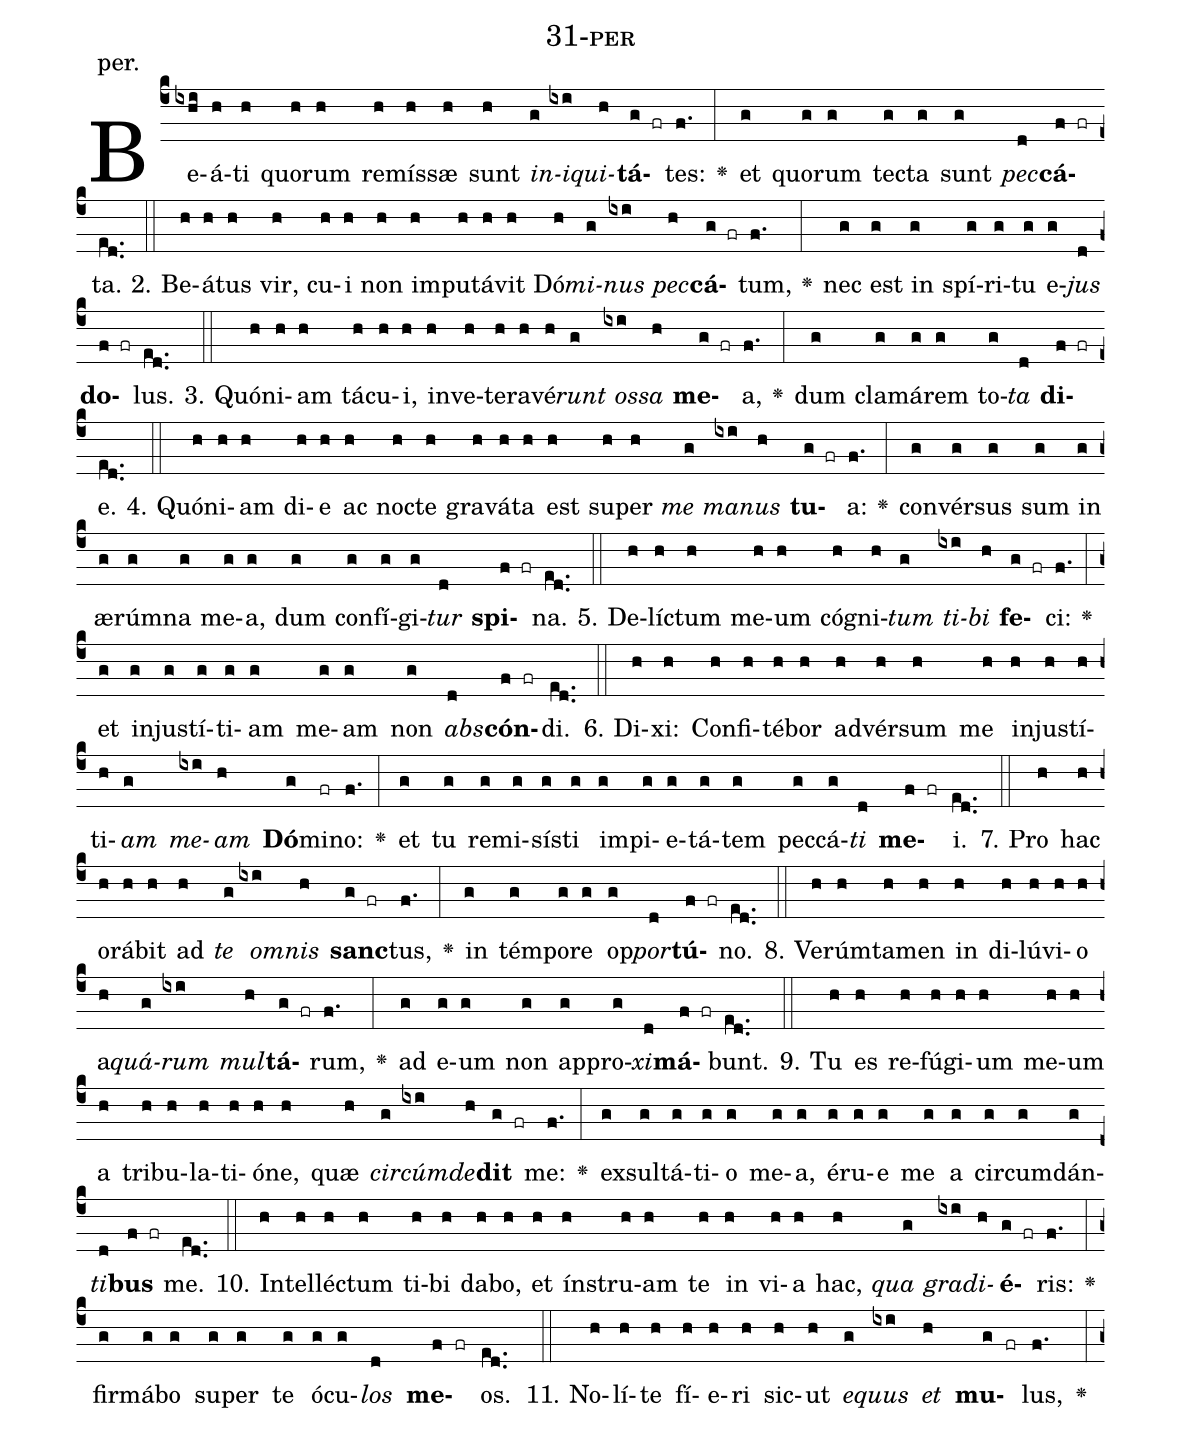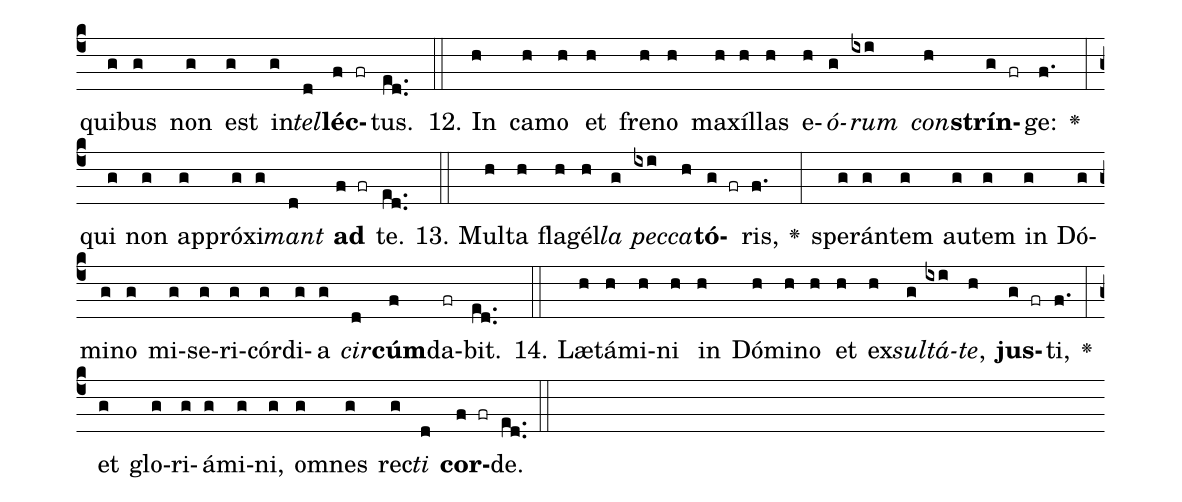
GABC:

name: 31-per;
annotation: per.;
%%
(c4)Be(ixhi)á(h)ti(h) quo(h)rum(h) re(h)mís(h)sæ(h) sunt(h) <i>in</i>(g)<i>i</i>(ixi)<i>qui</i>(h)<b>tá</b>(g fr)tes:(f.) <v>\greheightstar</v>(:) et(g) quo(g)rum(g) tec(g)ta(g) sunt(g) <i>pec</i>(d)<b>cá</b>(f fr)ta.(ed..) (::)
2. Be(h)á(h)tus(h) vir,(h) cu(h)i(h) non(h) im(h)pu(h)tá(h)vit(h) Dó(h)<i>mi</i>(g)<i>nus</i>(ixi) <i>pec</i>(h)<b>cá</b>(g fr)tum,(f.) <v>\greheightstar</v>(:) nec(g) est(g) in(g) spí(g)ri(g)tu(g) e(g)<i>jus</i>(d) <b>do</b>(f fr)lus.(ed..) (::)
3. Quón(h)i(h)am(h) tá(h)cu(h)i,(h) in(h)ve(h)te(h)ra(h)vé(h)<i>runt</i>(g) <i>os</i>(ixi)<i>sa</i>(h) <b>me</b>(g fr)a,(f.) <v>\greheightstar</v>(:) dum(g) cla(g)má(g)rem(g) to(g)<i>ta</i>(d) <b>di</b>(f fr)e.(ed..) (::)
4. Quón(h)i(h)am(h) di(h)e(h) ac(h) noc(h)te(h) gra(h)vá(h)ta(h) est(h) su(h)per(h) <i>me</i>(g) <i>ma</i>(ixi)<i>nus</i>(h) <b>tu</b>(g fr)a:(f.) <v>\greheightstar</v>(:) con(g)vér(g)sus(g) sum(g) in(g) æ(g)rúm(g)na(g) me(g)a,(g) dum(g) con(g)fí(g)gi(g)<i>tur</i>(d) <b>spi</b>(f fr)na.(ed..) (::)
5. De(h)líc(h)tum(h) me(h)um(h) có(h)gni(h)<i>tum</i>(g) <i>ti</i>(ixi)<i>bi</i>(h) <b>fe</b>(g fr)ci:(f.) <v>\greheightstar</v>(:) et(g) in(g)jus(g)tí(g)ti(g)am(g) me(g)am(g) non(g) <i>abs</i>(d)<b>cón</b>(f fr)di.(ed..) (::)
6. Di(h)xi:(h) Con(h)fi(h)té(h)bor(h) ad(h)vér(h)sum(h) me(h) in(h)jus(h)tí(h)ti(h)<i>am</i>(g) <i>me</i>(ixi)<i>am</i>(h) <b>Dó</b>(g)mi(fr)no:(f.) <v>\greheightstar</v>(:) et(g) tu(g) re(g)mi(g)sís(g)ti(g) im(g)pi(g)e(g)tá(g)tem(g) pec(g)cá(g)<i>ti</i>(d) <b>me</b>(f fr)i.(ed..) (::)
7. Pro(h) hac(h) o(h)rá(h)bit(h) ad(h) <i>te</i>(g) <i>om</i>(ixi)<i>nis</i>(h) <b>sanc</b>(g fr)tus,(f.) <v>\greheightstar</v>(:) in(g) tém(g)po(g)re(g) op(g)<i>por</i>(d)<b>tú</b>(f fr)no.(ed..) (::)
8. Ve(h)rúm(h)ta(h)men(h) in(h) di(h)lú(h)vi(h)o(h) a(h)<i>quá</i>(g)<i>rum</i>(ixi) <i>mul</i>(h)<b>tá</b>(g fr)rum,(f.) <v>\greheightstar</v>(:) ad(g) e(g)um(g) non(g) ap(g)pro(g)<i>xi</i>(d)<b>má</b>(f fr)bunt.(ed..) (::)
9. Tu(h) es(h) re(h)fú(h)gi(h)um(h) me(h)um(h) a(h) tri(h)bu(h)la(h)ti(h)ó(h)ne,(h) quæ(h) <i>cir</i>(g)<i>cúm</i>(ixi)<i>de</i>(h)<b>dit</b>(g fr) me:(f.) <v>\greheightstar</v>(:) ex(g)sul(g)tá(g)ti(g)o(g) me(g)a,(g) é(g)ru(g)e(g) me(g) a(g) cir(g)cum(g)dán(g)<i>ti</i>(d)<b>bus</b>(f fr) me.(ed..) (::)
10. In(h)tel(h)léc(h)tum(h) ti(h)bi(h) da(h)bo,(h) et(h) ín(h)stru(h)am(h) te(h) in(h) vi(h)a(h) hac,(h) <i>qua</i>(g) <i>gra</i>(ixi)<i>di</i>(h)<b>é</b>(g fr)ris:(f.) <v>\greheightstar</v>(:) fir(g)má(g)bo(g) su(g)per(g) te(g) ó(g)cu(g)<i>los</i>(d) <b>me</b>(f fr)os.(ed..) (::)
11. No(h)lí(h)te(h) fí(h)e(h)ri(h) sic(h)ut(h) <i>e</i>(g)<i>quus</i>(ixi) <i>et</i>(h) <b>mu</b>(g fr)lus,(f.) <v>\greheightstar</v>(:) qui(g)bus(g) non(g) est(g) in(g)<i>tel</i>(d)<b>léc</b>(f fr)tus.(ed..) (::)
12. In(h) ca(h)mo(h) et(h) fre(h)no(h) ma(h)xíl(h)las(h) e(h)<i>ó</i>(g)<i>rum</i>(ixi) <i>con</i>(h)<b>strín</b>(g fr)ge:(f.) <v>\greheightstar</v>(:) qui(g) non(g) ap(g)pró(g)xi(g)<i>mant</i>(d) <b>ad</b>(f fr) te.(ed..) (::)
13. Mul(h)ta(h) fla(h)gél(h)<i>la</i>(g) <i>pec</i>(ixi)<i>ca</i>(h)<b>tó</b>(g fr)ris,(f.) <v>\greheightstar</v>(:) spe(g)rán(g)tem(g) au(g)tem(g) in(g) Dó(g)mi(g)no(g) mi(g)se(g)ri(g)cór(g)di(g)a(g) <i>cir</i>(d)<b>cúm</b>(f)da(fr)bit.(ed..) (::)
14. Læ(h)tá(h)mi(h)ni(h) in(h) Dó(h)mi(h)no(h) et(h) ex(h)<i>sul</i>(g)<i>tá</i>(ixi)<i>te</i>,(h) <b>jus</b>(g fr)ti,(f.) <v>\greheightstar</v>(:) et(g) glo(g)ri(g)á(g)mi(g)ni,(g) om(g)nes(g) rec(g)<i>ti</i>(d) <b>cor</b>(f fr)de.(ed..) (::)
